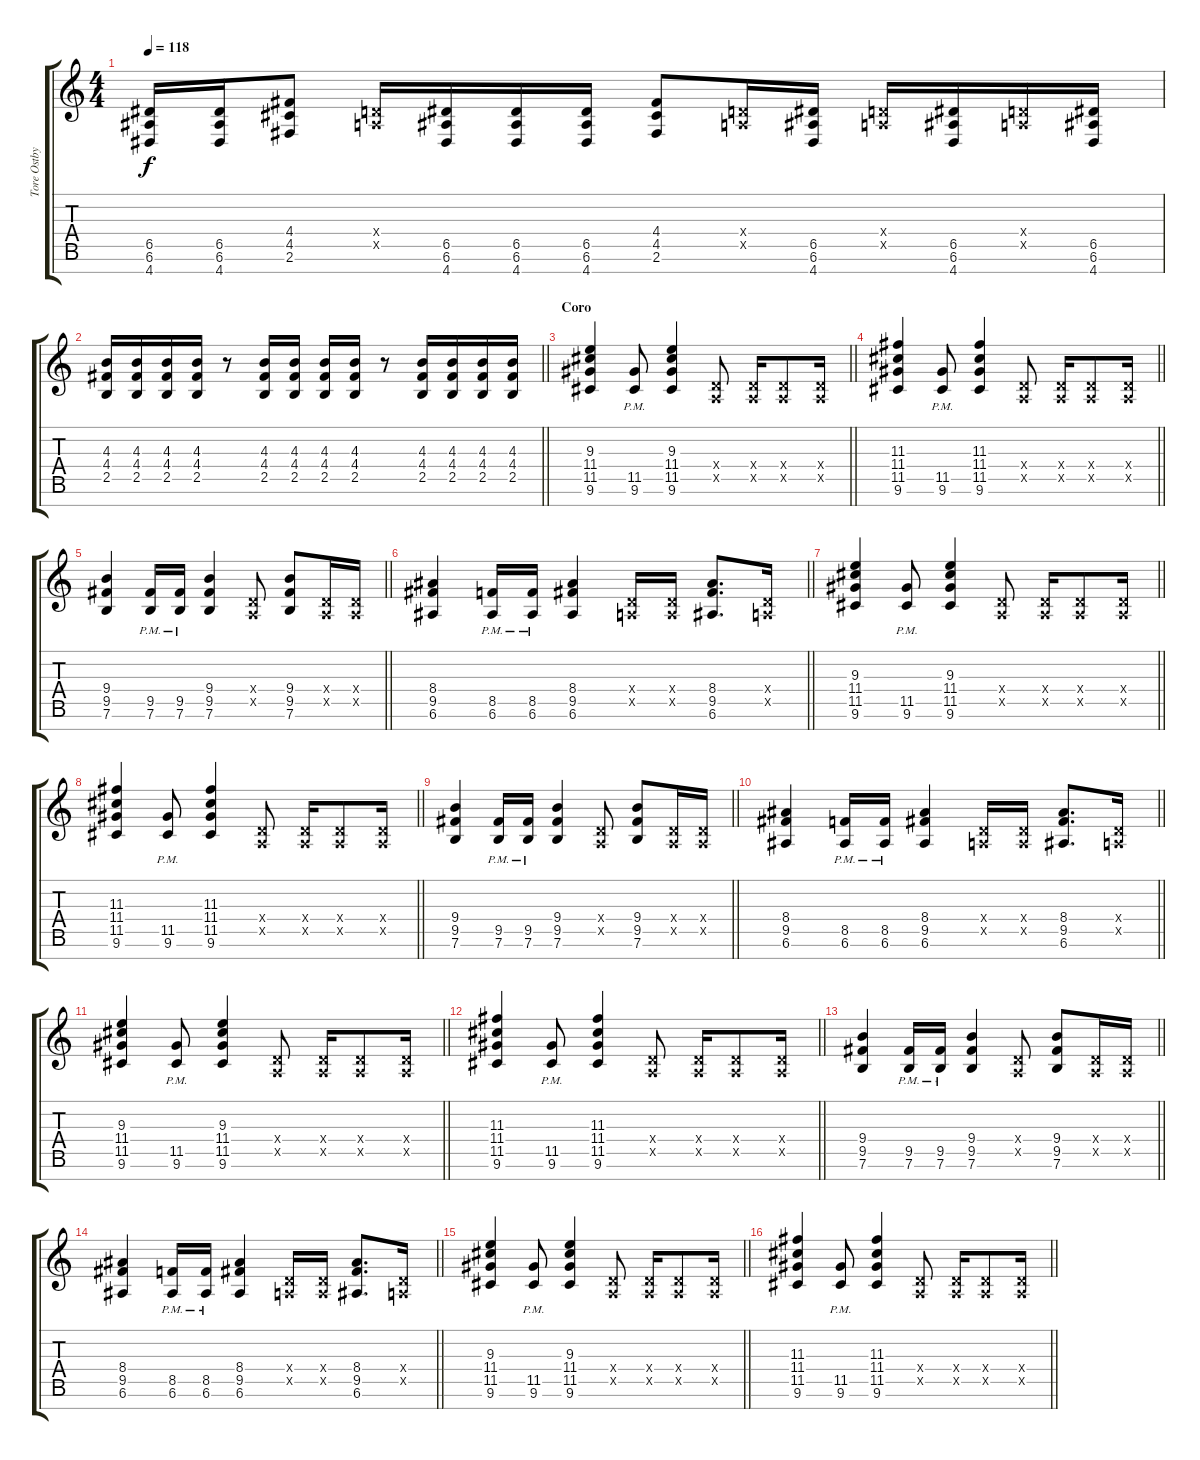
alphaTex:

\track ("Tore Ostby" "Tore Ostby") {instrument distortionguitar}
\staff {score tabs}
\tuning (E4 B3 G3 D3 A2 E2 B1) {hide}
\ts (4 4)
\tempo 118
\clef g2
\ks c
(6.5 6.6 4.7).16{dy f} (6.5 6.6 4.7).16 (4.4 4.5 2.6).8 (0.4{x} 0.5{x}).16 (6.5 6.6 4.7).16 (6.5 6.6 4.7).16 (6.5 6.6 4.7).16 (4.4 4.5 2.6).8 (0.4{x} 0.5{x}).16 (6.5 6.6 4.7).16 (0.4{x} 0.5{x}).16 (6.5 6.6 4.7).16 (0.4{x} 0.5{x}).16 (6.5 6.6 4.7).16 |
\barLineRight lightlight
(4.3 4.4 2.5).16 (4.3 4.4 2.5).16 (4.3 4.4 2.5).16 (4.3 4.4 2.5).16 r.8 (4.3 4.4 2.5).16 (4.3 4.4 2.5).16 (4.3 4.4 2.5).16 (4.3 4.4 2.5).16 r.8 (4.3 4.4 2.5).16 (4.3 4.4 2.5).16 (4.3 4.4 2.5).16 (4.3 4.4 2.5).16 |
\section ("" "Coro")
\barLineRight lightlight
(9.3 11.4 11.5 9.6).4 (11.5{pm} 9.6{pm}).8 (9.3 11.4 11.5 9.6).4 (0.4{x} 0.5{x}).8 (0.4{x} 0.5{x}).16 (0.4{x} 0.5{x}).8 (0.4{x} 0.5{x}).16 |
\barLineRight lightlight
(11.3 11.4 11.5 9.6).4 (11.5{pm} 9.6{pm}).8 (11.3 11.4 11.5 9.6).4 (0.4{x} 0.5{x}).8 (0.4{x} 0.5{x}).16 (0.4{x} 0.5{x}).8 (0.4{x} 0.5{x}).16 |
\barLineRight lightlight
(9.4 9.5 7.6).4 (9.5{pm} 7.6{pm}).16 (9.5{pm} 7.6{pm}).16 (9.4 9.5 7.6).4 (0.4{x} 0.5{x}).8 (9.4 9.5 7.6).8 (0.4{x} 0.5{x}).16 (0.4{x} 0.5{x}).16 |
\barLineRight lightlight
(8.4 9.5 6.6).4 (8.5{pm} 6.6{pm}).16 (8.5{pm} 6.6{pm}).16 (8.4 9.5 6.6).4 (0.4{x} 0.5{x}).16 (0.4{x} 0.5{x}).16 (8.4 9.5 6.6).8{d} (0.4{x} 0.5{x}).16 |
\barLineRight lightlight
(9.3 11.4 11.5 9.6).4 (11.5{pm} 9.6{pm}).8 (9.3 11.4 11.5 9.6).4 (0.4{x} 0.5{x}).8 (0.4{x} 0.5{x}).16 (0.4{x} 0.5{x}).8 (0.4{x} 0.5{x}).16 |
\barLineRight lightlight
(11.3 11.4 11.5 9.6).4 (11.5{pm} 9.6{pm}).8 (11.3 11.4 11.5 9.6).4 (0.4{x} 0.5{x}).8 (0.4{x} 0.5{x}).16 (0.4{x} 0.5{x}).8 (0.4{x} 0.5{x}).16 |
\barLineRight lightlight
(9.4 9.5 7.6).4 (9.5{pm} 7.6{pm}).16 (9.5{pm} 7.6{pm}).16 (9.4 9.5 7.6).4 (0.4{x} 0.5{x}).8 (9.4 9.5 7.6).8 (0.4{x} 0.5{x}).16 (0.4{x} 0.5{x}).16 |
\barLineRight lightlight
(8.4 9.5 6.6).4 (8.5{pm} 6.6{pm}).16 (8.5{pm} 6.6{pm}).16 (8.4 9.5 6.6).4 (0.4{x} 0.5{x}).16 (0.4{x} 0.5{x}).16 (8.4 9.5 6.6).8{d} (0.4{x} 0.5{x}).16 |
\barLineRight lightlight
(9.3 11.4 11.5 9.6).4 (11.5{pm} 9.6{pm}).8 (9.3 11.4 11.5 9.6).4 (0.4{x} 0.5{x}).8 (0.4{x} 0.5{x}).16 (0.4{x} 0.5{x}).8 (0.4{x} 0.5{x}).16 |
\barLineRight lightlight
(11.3 11.4 11.5 9.6).4 (11.5{pm} 9.6{pm}).8 (11.3 11.4 11.5 9.6).4 (0.4{x} 0.5{x}).8 (0.4{x} 0.5{x}).16 (0.4{x} 0.5{x}).8 (0.4{x} 0.5{x}).16 |
\barLineRight lightlight
(9.4 9.5 7.6).4 (9.5{pm} 7.6{pm}).16 (9.5{pm} 7.6{pm}).16 (9.4 9.5 7.6).4 (0.4{x} 0.5{x}).8 (9.4 9.5 7.6).8 (0.4{x} 0.5{x}).16 (0.4{x} 0.5{x}).16 |
\barLineRight lightlight
(8.4 9.5 6.6).4 (8.5{pm} 6.6{pm}).16 (8.5{pm} 6.6{pm}).16 (8.4 9.5 6.6).4 (0.4{x} 0.5{x}).16 (0.4{x} 0.5{x}).16 (8.4 9.5 6.6).8{d} (0.4{x} 0.5{x}).16 |
\barLineRight lightlight
(9.3 11.4 11.5 9.6).4 (11.5{pm} 9.6{pm}).8 (9.3 11.4 11.5 9.6).4 (0.4{x} 0.5{x}).8 (0.4{x} 0.5{x}).16 (0.4{x} 0.5{x}).8 (0.4{x} 0.5{x}).16 |
\barLineRight lightlight
(11.3 11.4 11.5 9.6).4 (11.5{pm} 9.6{pm}).8 (11.3 11.4 11.5 9.6).4 (0.4{x} 0.5{x}).8 (0.4{x} 0.5{x}).16 (0.4{x} 0.5{x}).8 (0.4{x} 0.5{x}).16
